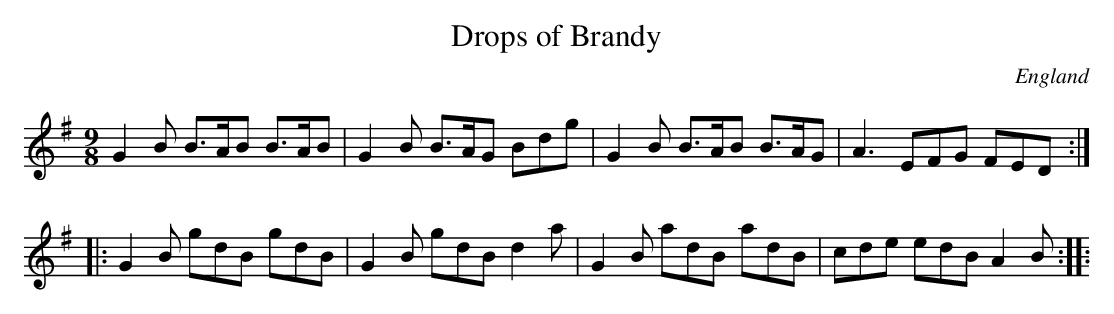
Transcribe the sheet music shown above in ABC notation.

X:1
T:Drops of Brandy
L:1/8
M:9/8
O:England
K:G major
G2B B>AB B>AB | G2B B>AG Bdg | G2B B>AB B>AG | A3 EFG FED ::
G2B gdB  gdB  | G2B gdB  d2a | G2B adB   adB | cde edB A2B ::
